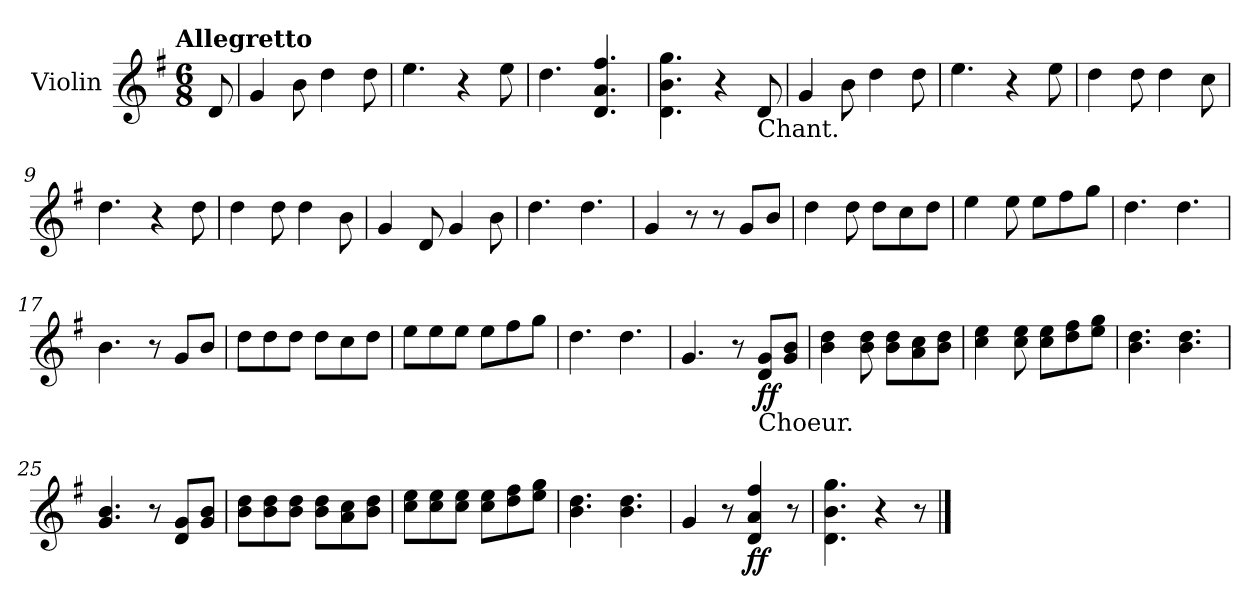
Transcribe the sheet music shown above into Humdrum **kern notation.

**kern	**dynam
*part1	*part1
*staff1	*staff1
*I"Violin	*
*I'Vln.	*
*clefG2	*
*k[f#]	*
!!LO:TX:omd:t=Allegretto
*M6/8	*
*MM116	*
=1	=1
8d/	.
=2	=2
4g/	.
8b\	.
4dd\	.
8dd\	.
=3	=3
4.ee\	.
4r	.
8ee\	.
=4	=4
4.dd\	.
4.d/ 4.a/ 4.ff#/	.
=5	=5
4.d\ 4.b\ 4.gg\	.
4r	.
!LO:TX:b:t=Chant.	!
8d/	.
=6	=6
4g/	.
8b\	.
4dd\	.
8dd\	.
=7	=7
4.ee\	.
4r	.
8ee\	.
=8	=8
4dd\	.
8dd\	.
4dd\	.
8cc\	.
!!LO:LB:g=z
=9	=9
4.dd\	.
4r	.
8dd\	.
=10	=10
4dd\	.
8dd\	.
4dd\	.
8b\	.
=11	=11
4g/	.
8d/	.
4g/	.
8b\	.
=12	=12
4.dd\	.
4.dd\	.
=13	=13
4g/	.
8r	.
8r	.
8g/L	.
8b/J	.
=14	=14
4dd\	.
8dd\	.
8dd\L	.
8cc\	.
8dd\J	.
=15	=15
4ee\	.
8ee\	.
8ee\L	.
8ff#\	.
8gg\J	.
!!LO:LB:g=z
=16	=16
4.dd\	.
4.dd\	.
=17	=17
4.b\	.
8r	.
8g/L	.
8b/J	.
=18	=18
8dd\L	.
8dd\	.
8dd\J	.
8dd\L	.
8cc\	.
8dd\J	.
=19	=19
8ee\L	.
8ee\	.
8ee\J	.
8ee\L	.
8ff#\	.
8gg\J	.
=20	=20
4.dd\	.
4.dd\	.
=21	=21
4.g/	.
8r	.
!LO:TX:b:t=Choeur.	!
!	!LO:DY:b
8d/ 8g/L	ff
8g/ 8b/J	.
=22	=22
4b\ 4dd\	.
8b\ 8dd\	.
8b\ 8dd\L	.
8a\ 8cc\	.
8b\ 8dd\J	.
!!LO:LB:g=z
=23	=23
4cc\ 4ee\	.
8cc\ 8ee\	.
8cc\ 8ee\L	.
8dd\ 8ff#\	.
8ee\ 8gg\J	.
=24	=24
4.b\ 4.dd\	.
4.b\ 4.dd\	.
=25	=25
4.g/ 4.b/	.
8r	.
8d/ 8g/L	.
8g/ 8b/J	.
=26	=26
8b\ 8dd\L	.
8b\ 8dd\	.
8b\ 8dd\J	.
8b\ 8dd\L	.
8a\ 8cc\	.
8b\ 8dd\J	.
=27	=27
8cc\ 8ee\L	.
8cc\ 8ee\	.
8cc\ 8ee\J	.
8cc\ 8ee\L	.
8dd\ 8ff#\	.
8ee\ 8gg\J	.
=28	=28
4.b\ 4.dd\	.
4.b\ 4.dd\	.
=29	=29
4g/	.
8r	.
!	!LO:DY:b
4d/ 4a/ 4ff#/	ff
8r	.
!!LO:LB:g=z
=30	=30
4.d\ 4.b\ 4.gg\	.
4r	.
8r	.
==	==
*-	*-
